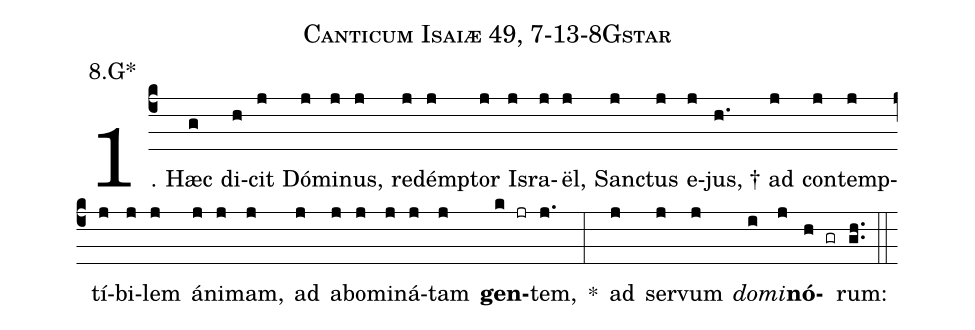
name: Canticum Isaiæ 49, 7-13-8Gstar;
annotation: 8.G*;
%%
(c4)1. Hæc(g) di(h)cit(j) Dó(j)mi(j)nus,(j) red(j)émp(j)tor(j) Is(j)ra(j)ël,(j) Sanc(j)tus(j) e(j)jus, †(h.) ad(j) con(j)temp(j)tí(j)bi(j)lem(j) á(j)ni(j)mam,(j) ad(j) ab(j)o(j)mi(j)ná(j)tam(j) <b>gen</b>(k jr)tem,(j.) *(:) ad(j) ser(j)vum(j) <i>do</i>(i)<i>mi</i>(j)<b>nó</b>(h gr)rum:(gh..) (::)
